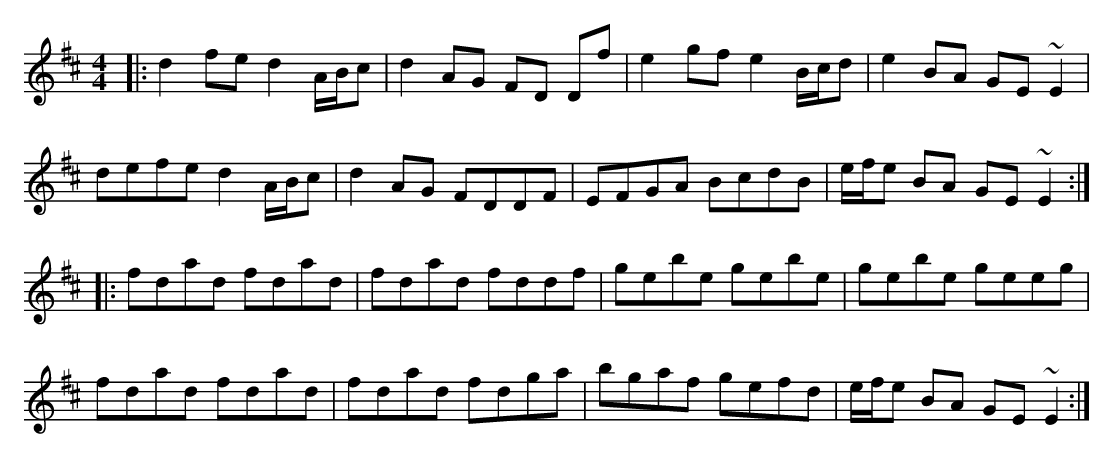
X:1
M:4/4
K:D
|: d2 fe d2 A/B/c | d2 AG FD Df | e2 gf e2 B/c/d | e2 BA GE~E2 |
defe d2 A/B/c | d2 AG FDDF | EFGA BcdB | e/f/e BA GE~E2 :|
|: fdad fdad | fdad fddf | gebe gebe | gebe geeg |
fdad fdad | fdad fdga | bgaf gefd | e/f/e BA GE~E2 :|
